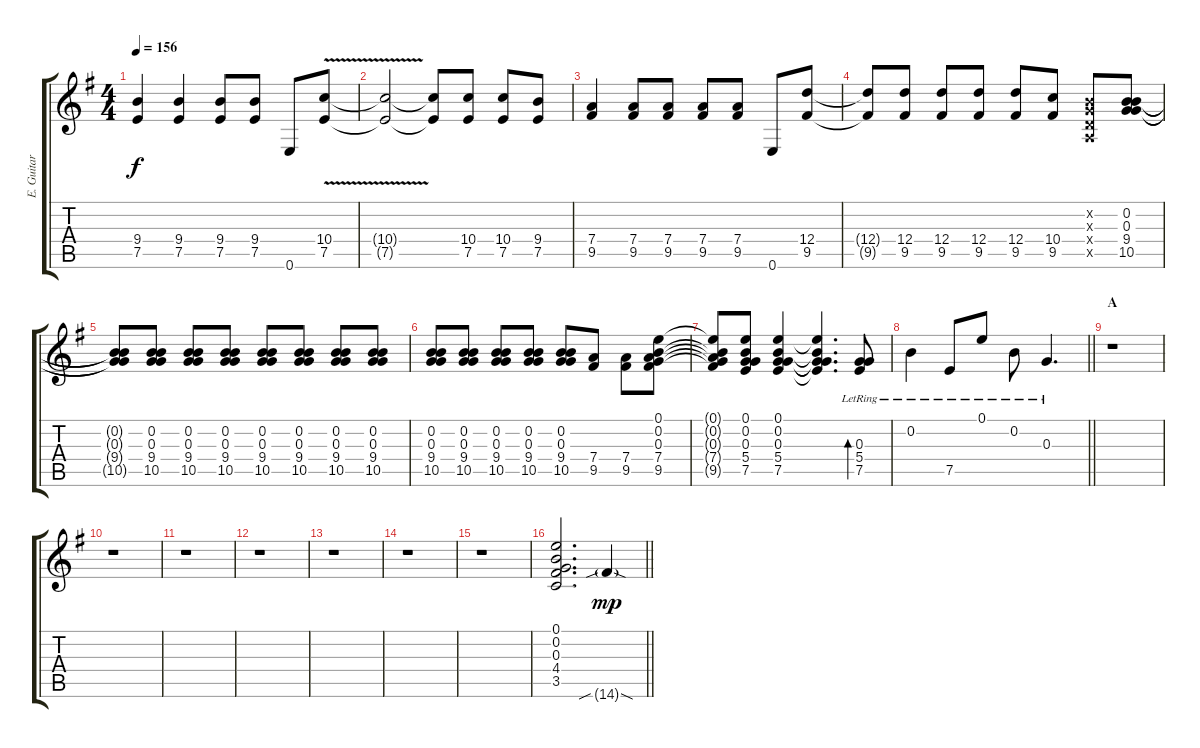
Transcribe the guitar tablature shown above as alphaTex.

\track ("E. Guitar III" "E. Guitar ") {instrument overdrivenguitar}
\staff {score tabs}
\tuning (E4 B3 G3 D3 A2 E2) {hide}
\ts (4 4)
\tempo 156
\clef g2
\ks g
(9.4 7.5).4{dy f} (9.4 7.5).4 (9.4 7.5).8 (9.4 7.5).8 0.6.8 (10.4{v} 7.5{v}).8 |
(10.4{t} 7.5{t}).2 (10.4{t} 7.5{t}).8 (10.4 7.5).8 (10.4 7.5).8 (9.4 7.5).8 |
(7.4 9.5).4 (7.4 9.5).8 (7.4 9.5).8 (7.4 9.5).8 (7.4 9.5).8 0.6.8 (12.4 9.5).8 |
(12.4{t} 9.5{t}).8 (12.4 9.5).8 (12.4 9.5).8 (12.4 9.5).8 (12.4 9.5).8 (10.4 9.5).8 (0.2{x} 0.3{x} 0.4{x} 0.5{x}).8 (0.2 0.3 9.4 10.5).8 |
(0.2{t} 0.3{t} 9.4{t} 10.5{t}).8 (0.2 0.3 9.4 10.5).8 (0.2 0.3 9.4 10.5).8 (0.2 0.3 9.4 10.5).8 (0.2 0.3 9.4 10.5).8 (0.2 0.3 9.4 10.5).8 (0.2 0.3 9.4 10.5).8 (0.2 0.3 9.4 10.5).8 |
(0.2 0.3 9.4 10.5).8 (0.2 0.3 9.4 10.5).8 (0.2 0.3 9.4 10.5).8 (0.2 0.3 9.4 10.5).8 (0.2 0.3 9.4 10.5).8 (7.4 9.5).8 (7.4 9.5).8 (0.1 0.2 0.3 7.4 9.5).8 |
(0.1{t} 0.2{t} 0.3{t} 7.4{t} 9.5{t}).8 (0.1 0.2 0.3 5.4 7.5).8 (0.1 0.2 0.3 5.4 7.5).4 (0.1{t} 0.2{t} 0.3{t} 5.4{t} 7.5{t}).4{d} (0.3{lr} 5.4{lr} 7.5{lr}).8{bd 240} |
\barLineRight lightlight
0.2{lr}.4 7.5{lr}.8 0.1{lr}.8 0.2{lr}.8 0.3{lr}.4{d} |
\section ("" "A")
r.1 |
r.1 |
r.1 |
r.1 |
r.1 |
r.1 |
r.1 |
\barLineRight lightlight
(0.1 0.2 0.3 4.4 3.5).2{d} 14.6{sib sod g}.4{dy mp}
